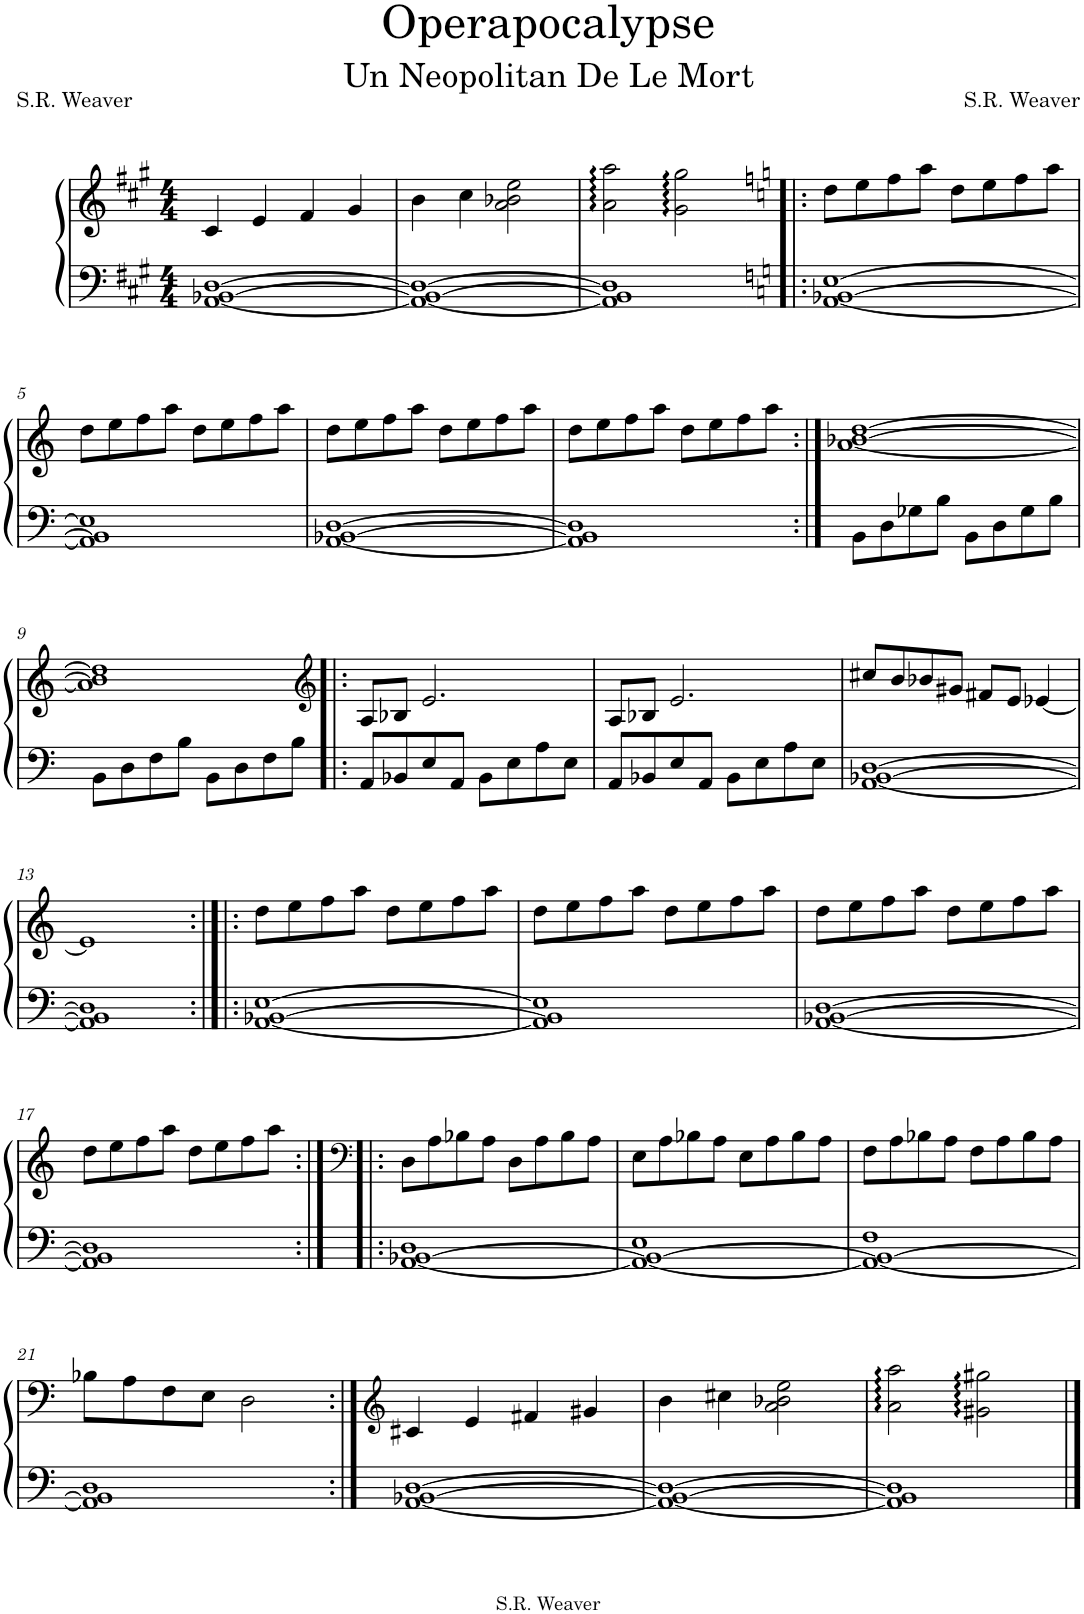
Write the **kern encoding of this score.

**kern	**kern
*part1	*part1
*staff2	*staff1
*I"Piano	*
*I'Pno.	*
*clefF4	*clefG2
*k[f#c#g#]	*k[f#c#g#]
*M4/4	*M4/4
=1	=1
[1AA [1BB-X [1D	4c#/
.	4e/
.	4f#/
.	4g#/
=2	=2
1AA_ 1BB-_ 1D_	4b\
.	4cc#\
.	2a\ 2b-X\ 2ee\
=3	=3
1AA] 1BB-] 1D]	2a\:: 2aa\::
.	2g#\:: 2gg#\::
=4!|:	=4!|:
*k[]	*k[]
[1AA [1BB-X [1E	8dd\L
.	8ee\
.	8ff\
.	8aa\J
.	8dd\L
.	8ee\
.	8ff\
.	8aa\J
!!LO:LB:g=z
=5	=5
1AA] 1BB-] 1E]	8dd\L
.	8ee\
.	8ff\
.	8aa\J
.	8dd\L
.	8ee\
.	8ff\
.	8aa\J
=6	=6
[1AA [1BB-X [1D	8dd\L
.	8ee\
.	8ff\
.	8aa\J
.	8dd\L
.	8ee\
.	8ff\
.	8aa\J
=7	=7
1AA] 1BB-] 1D]	8dd\L
.	8ee\
.	8ff\
.	8aa\J
.	8dd\L
.	8ee\
.	8ff\
.	8aa\J
=8:|!	=8:|!
*k[]	*k[]
8BB\L	[1a [1b-X [1dd
8D\	.
8G-X\	.
8B\J	.
8BB\L	.
8D\	.
8G-\	.
8B\J	.
!!LO:LB:g=z
=9	=9
8BB\L	1a] 1b-] 1dd]
8D\	.
8F\	.
8B\J	.
8BB\L	.
8D\	.
8F\	.
8B\J	.
=10!|:	=10!|:
*	*clefG2
8AA/L	8A/L
8BB-X/	8B-X/J
8E/	2.e/
8AA/J	.
8BB-\L	.
8E\	.
8A\	.
8E\J	.
=11	=11
8AA/L	8A/L
8BB-X/	8B-X/J
8E/	2.e/
8AA/J	.
8BB-\L	.
8E\	.
8A\	.
8E\J	.
=12	=12
[1AA [1BB-X [1D	8cc#X/L
.	8b/
.	8b-X/
.	8g#X/J
.	8f#X/L
.	8e/J
.	[4e-X/
!!LO:LB:g=z
=13	=13
1AA] 1BB-] 1D]	1e-]
=14:|!|:	=14:|!|:
[1AA [1BB-X [1E	8dd\L
.	8ee\
.	8ff\
.	8aa\J
.	8dd\L
.	8ee\
.	8ff\
.	8aa\J
=15	=15
1AA] 1BB-] 1E]	8dd\L
.	8ee\
.	8ff\
.	8aa\J
.	8dd\L
.	8ee\
.	8ff\
.	8aa\J
=16	=16
[1AA [1BB-X [1D	8dd\L
.	8ee\
.	8ff\
.	8aa\J
.	8dd\L
.	8ee\
.	8ff\
.	8aa\J
!!LO:LB:g=z
=17	=17
1AA] 1BB-] 1D]	8dd\L
.	8ee\
.	8ff\
.	8aa\J
.	8dd\L
.	8ee\
.	8ff\
.	8aa\J
=18:|!|:	=18:|!|:
*	*clefF4
[1AA [1BB-X 1D	8D\L
.	8A\
.	8B-X\
.	8A\J
.	8D\L
.	8A\
.	8B-\
.	8A\J
=19	=19
1AA_ 1BB-_ 1E	8E\L
.	8A\
.	8B-X\
.	8A\J
.	8E\L
.	8A\
.	8B-\
.	8A\J
=20	=20
1AA_ 1BB-_ 1F	8F\L
.	8A\
.	8B-X\
.	8A\J
.	8F\L
.	8A\
.	8B-\
.	8A\J
!!LO:LB:g=z
=21	=21
1AA] 1BB-] 1D	8B-X\L
.	8A\
.	8F\
.	8E\J
.	2D\
=22:|!	=22:|!
*	*clefG2
[1AA [1BB-X [1D	4c#X/
.	4e/
.	4f#X/
.	4g#X/
=23	=23
1AA_ 1BB-_ 1D_	4b\
.	4cc#X\
.	2a\ 2b-X\ 2ee\
=24	=24
1AA] 1BB-] 1D]	2a\:: 2aa\::
.	2g#X\:: 2gg#X\::
==	==
*-	*-
